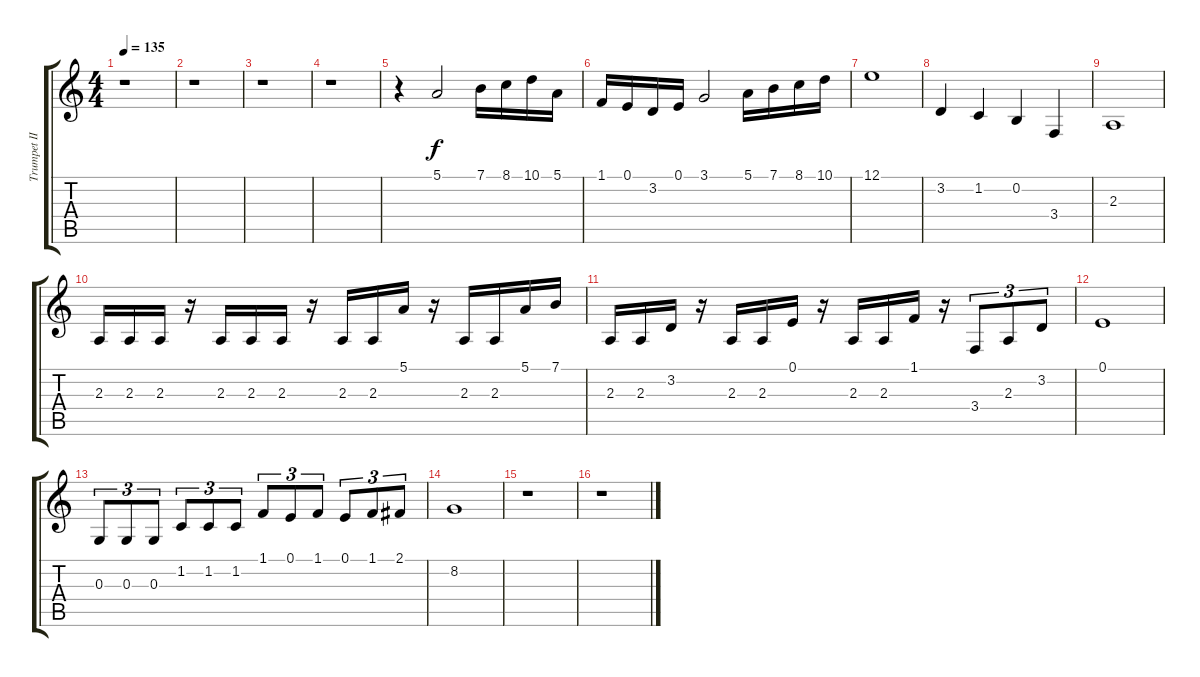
\track ("Trumpet II" "Trumpet II") {instrument trumpet}
\staff {score tabs}
\tuning (E4 B3 G3 D3 A2 E2) {hide}
\ts (4 4)
\tempo 135
\clef g2
\ks c
r.1{dy f} |
r.1 |
r.1 |
r.1 |
r.4 5.1.2 7.1.16 8.1.16 10.1.16 5.1.16 |
1.1.16 0.1.16 3.2.16 0.1.16 3.1.2 5.1.16 7.1.16 8.1.16 10.1.16 |
12.1.1 |
3.2.4 1.2.4 0.2.4 3.4.4 |
2.3.1 |
2.3.16 2.3.16 2.3.16 r.16 2.3.16 2.3.16 2.3.16 r.16 2.3.16 2.3.16 5.1.16 r.16 2.3.16 2.3.16 5.1.16 7.1.16 |
2.3.16 2.3.16 3.2.16 r.16 2.3.16 2.3.16 0.1.16 r.16 2.3.16 2.3.16 1.1.16 r.16 3.4.8{tu (3 2)} 2.3.8{tu (3 2)} 3.2.8{tu (3 2)} |
0.1.1 |
0.3.8{tu (3 2)} 0.3.8{tu (3 2)} 0.3.8{tu (3 2)} 1.2.8{tu (3 2)} 1.2.8{tu (3 2)} 1.2.8{tu (3 2)} 1.1.8{tu (3 2)} 0.1.8{tu (3 2)} 1.1.8{tu (3 2)} 0.1.8{tu (3 2)} 1.1.8{tu (3 2)} 2.1.8{tu (3 2)} |
8.2.1 |
r.1 |
r.1
